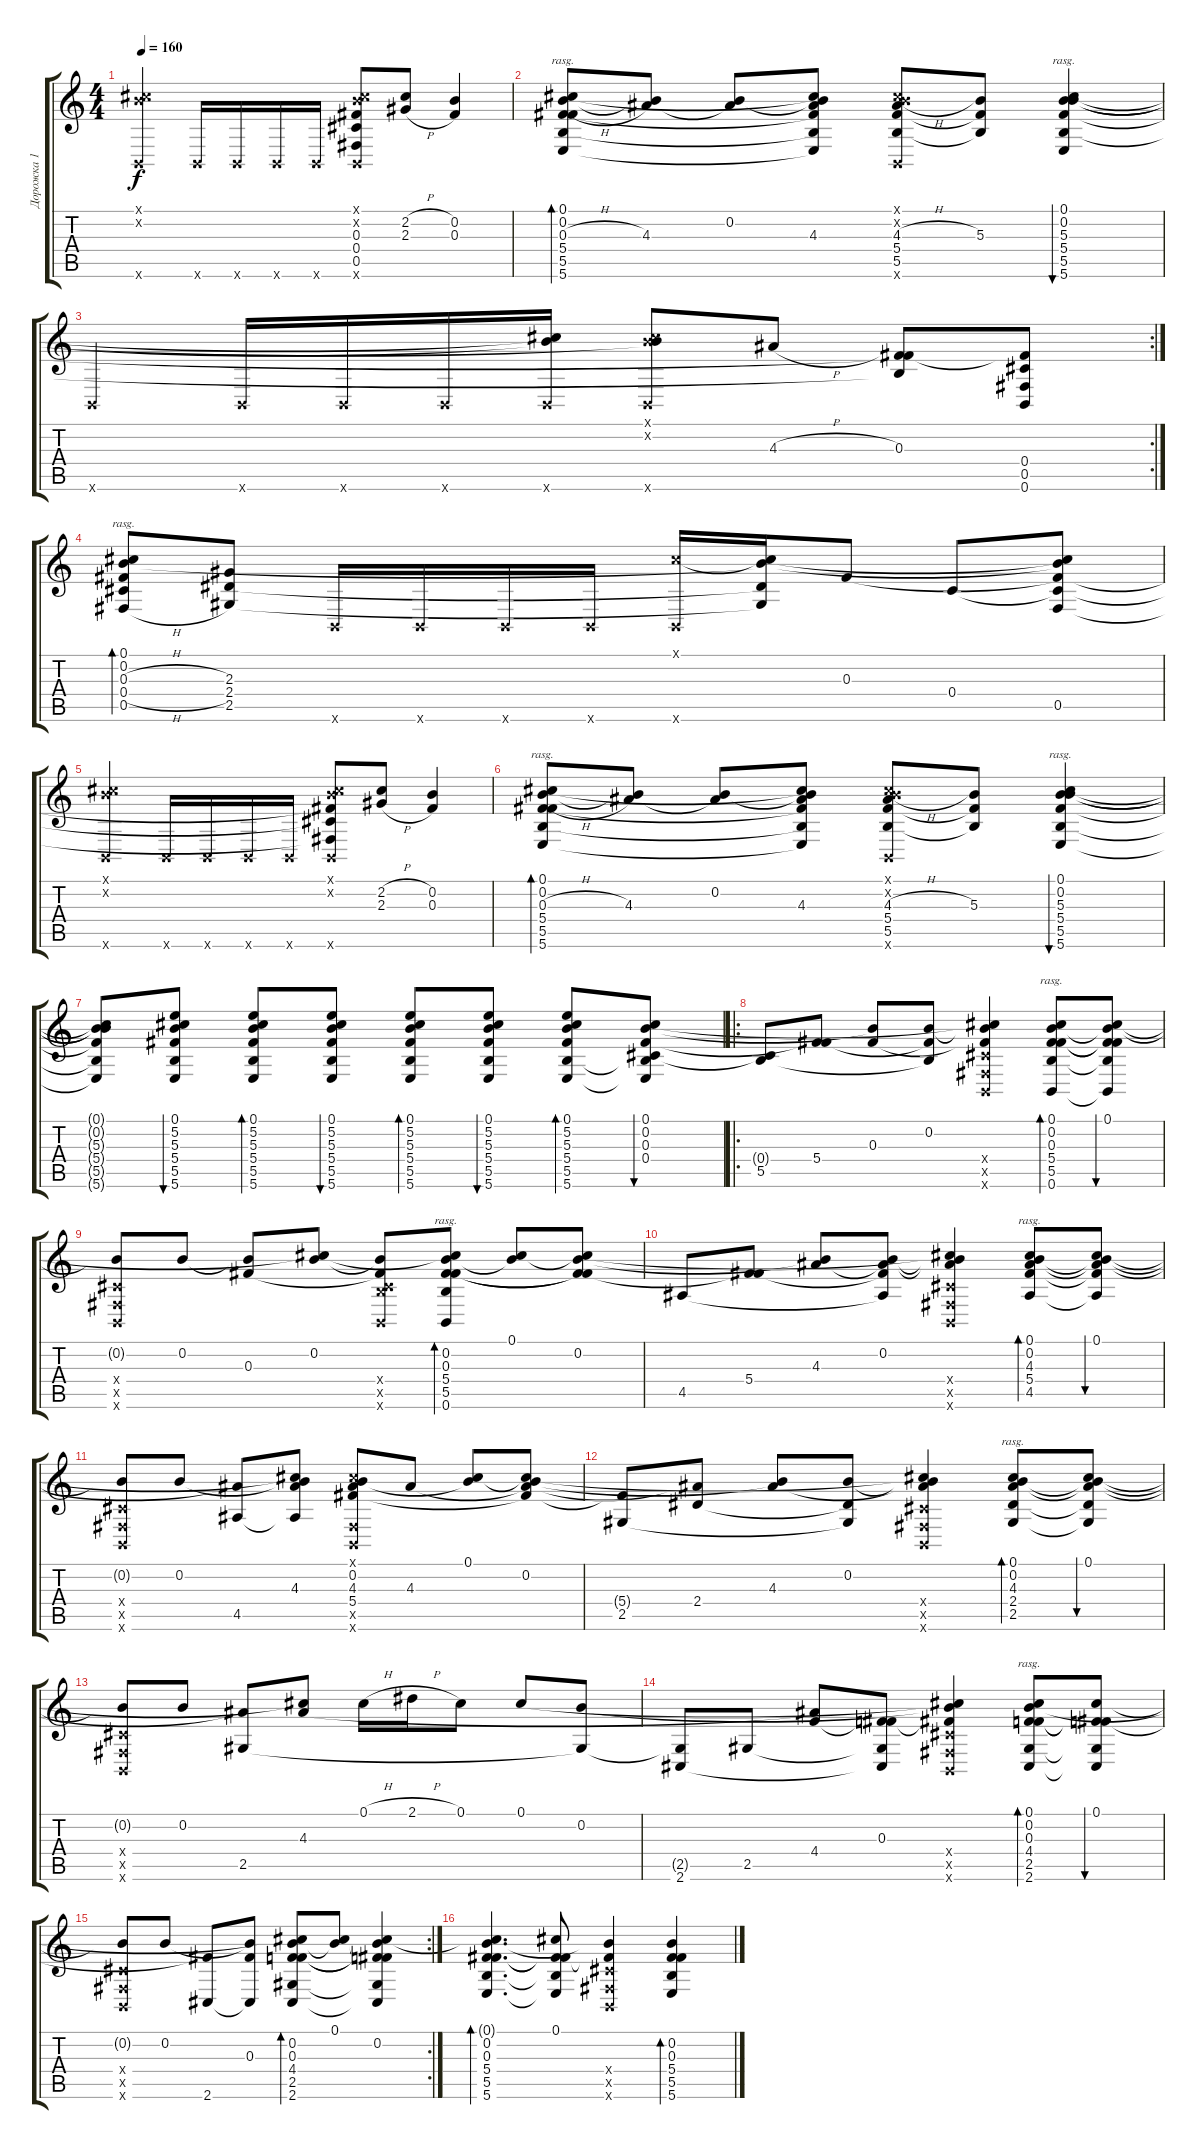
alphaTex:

\track ("Дорожка 1" "Дорожка 1") {instrument acousticguitarsteel}
\staff {score tabs}
\tuning (Db4 B3 Gb3 Db3 Gb2 B1) {hide}
\ts (4 4)
\tempo 160
\clef g2
\ks c
(0.1{x} 0.2{x} 0.6{x}).4{dy f} 0.6{x}.16 0.6{x}.16 0.6{x}.16 0.6{x}.16 (0.1{x} 0.2{x} 0.3{t} 0.4{t} 0.5{t} 0.6{x}).8 (2.2{h} 2.3{h}).8 (0.2 0.3).4 |
(0.1 0.2 0.3{h} 5.4 5.5 5.6).8{bd 120 rasg ii} (0.2{t} 4.3).8 (0.2 4.3{t}).8 (0.1{t} 0.2{t} 4.3 5.4{t} 5.5{t} 5.6{t}).8 (0.1{x} 0.2{x} 4.3{h} 5.4 5.5 0.6{x}).8 (5.3 5.4{t} 5.5{t}).8 (0.1 0.2 5.3 5.4 5.5 5.6).4{bu 120 rasg ii} |
\rc 2
0.6{x}.4 0.6{x}.16 0.6{x}.16 0.6{x}.16 (0.1{t} 0.2{t} 0.6{x}).16 (0.1{x} 0.2{x} 5.3{t} 0.6{x}).8 4.3{h}.8 (0.3 5.4{t} 5.5{t}).8 (0.3{t} 0.4 0.5 0.6).8 |
(0.1 0.2 0.3{h} 0.4{h} 0.5{h}).8{bd 120 rasg ii} (2.3 2.4 2.5).8 0.6{x}.16 0.6{x}.16 0.6{x}.16 0.6{x}.16 (0.1{x} 0.6{x}).16 (0.1{t} 0.2{t} 2.4{t} 2.5{t}).16 0.3.8 0.4.8 (0.1{t} 0.2{t} 0.3{t} 0.4{t} 0.5).8 |
(0.1{x} 0.2{x} 0.6{x}).4 0.6{x}.16 0.6{x}.16 0.6{x}.16 0.6{x}.16 (0.1{x} 0.2{x} 0.3{t} 0.4{t} 0.5{t} 0.6{x}).8 (2.2{h} 2.3{h}).8 (0.2 0.3).4 |
(0.1 0.2 0.3{h} 5.4 5.5 5.6).8{bd 120 rasg ii} (0.2{t} 4.3).8 (0.2 4.3{t}).8 (0.1{t} 0.2{t} 4.3 5.4{t} 5.5{t} 5.6{t}).8 (0.1{x} 0.2{x} 4.3{h} 5.4 5.5 0.6{x}).8 (5.3 5.4{t} 5.5{t}).8 (0.1 0.2 5.3 5.4 5.5 5.6).4{bu 120 rasg ii} |
(0.1{t} 0.2{t} 5.3{t} 5.4{t} 5.5{t} 5.6{t}).8 (0.1 5.2 5.3 5.4 5.5 5.6).8{bu 60} (0.1 5.2 5.3 5.4 5.5 5.6).8{bd 60} (0.1 5.2 5.3 5.4 5.5 5.6).8{bu 60} (0.1 5.2 5.3 5.4 5.5 5.6).8{bd 60} (0.1 5.2 5.3 5.4 5.5 5.6).8{bu 60} (0.1 5.2 5.3 5.4 5.5 5.6).8{bd 60} (0.1 0.2 0.3 0.4 5.5{t} 5.6{t}).8{bu 60} |
\ro
(0.4{t} 5.5).8 (0.3{t} 5.4).8 (0.2{t} 0.3).8 (0.2 5.4{t} 5.5{t}).8 (0.1{t} 0.2{t} 0.3{t} 0.4{x} 0.5{x} 0.6{x}).4 (0.1 0.2 0.3 5.4 5.5 0.6).8{bd 480 rasg ii} (0.1 0.2{t} 0.3{t} 5.4{t} 5.5{t} 0.6{t}).8{bu 60} |
(0.2{t} 0.4{x} 0.5{x} 0.6{x}).8 0.2.8 (0.2{t} 0.3).8 (0.1{t} 0.2).8 (0.2{t} 0.3{t} 0.4{x} 5.5{x} 0.6{x}).8 (0.1{t} 0.2 0.3 5.4 5.5 0.6).8{bd 60 rasg ii} (0.1 0.2{t}).8 (0.1{t} 0.2 0.3{t} 5.4{t}).8 |
4.5.8 (0.3{t} 5.4).8 (0.2{t} 4.3).8 (0.2 4.3{t} 5.4{t} 4.5{t}).8 (0.1{t} 0.2{t} 4.3{t} 0.4{x} 0.5{x} 0.6{x}).4 (0.1 0.2 4.3 5.4 4.5).8{bd 480 rasg ii} (0.1 0.2{t} 4.3{t} 5.4{t} 4.5{t}).8{bu 120} |
(0.2{t} 0.4{x} 0.5{x} 0.6{x}).8 0.2.8 (4.3{t} 4.5).8 (0.1{t} 0.2{t} 4.3 4.5{t}).8 (0.1{x} 0.2 4.3 5.4 0.5{x} 0.6{x}).8 4.3.8 (0.1 0.2{t}).8 (0.1{t} 0.2 4.3{t} 5.4{t}).8 |
(5.4{t} 2.5).8 (4.3{t} 2.4).8 (0.2{t} 4.3).8 (0.2 2.4{t} 2.5{t}).8 (0.1{t} 0.2{t} 4.3{t} 0.4{x} 0.5{x} 0.6{x}).4 (0.1 0.2 4.3 2.4 2.5).8{bd 120 rasg ii} (0.1 0.2{t} 4.3{t} 2.4{t} 2.5{t}).8{bu 120} |
(0.2{t} 0.4{x} 0.5{x} 0.6{x}).8 0.2.8 (4.3{t} 2.5).8 (0.1{t} 4.3).8 0.1{h}.16 2.1{h}.16 0.1.8 0.1.8 (0.2 2.5{t}).8 |
(2.5{t} 2.6).8 2.5.8 (4.3{t} 4.4).8 (0.3 4.4{t} 2.5{t} 2.6{t}).8 (0.1{t} 0.2{t} 0.3{t} 0.4{x} 0.5{x} 0.6{x}).4 (0.1 0.2 0.3 4.4 2.5 2.6).8{bd 120 rasg ii} (0.1 0.3{t} 4.4{t} 2.5{t} 2.6{t}).8{bu 120} |
\rc 2
(0.2{t} 0.4{x} 0.5{x} 0.6{x}).8 0.2.8 (0.3{t} 2.6).8 (0.2{t} 0.3 2.6{t}).8 (0.1{t} 0.2 0.3 4.4 2.5 2.6).8{bd 120} (0.1 0.2{t}).8 (0.1{t} 0.2 0.3{t} 4.4{t} 2.5{t} 2.6{t}).4 |
(0.1{t} 0.2 0.3 5.4 5.5 5.6).4{d bd 60} (0.1 0.3{t} 5.4{t} 5.5{t} 5.6{t}).8 (0.2{t} 0.3{t} 0.4{x} 0.5{x} 0.6{x}).4 (0.2 0.3 5.4 5.5 5.6).4{bd 60}
